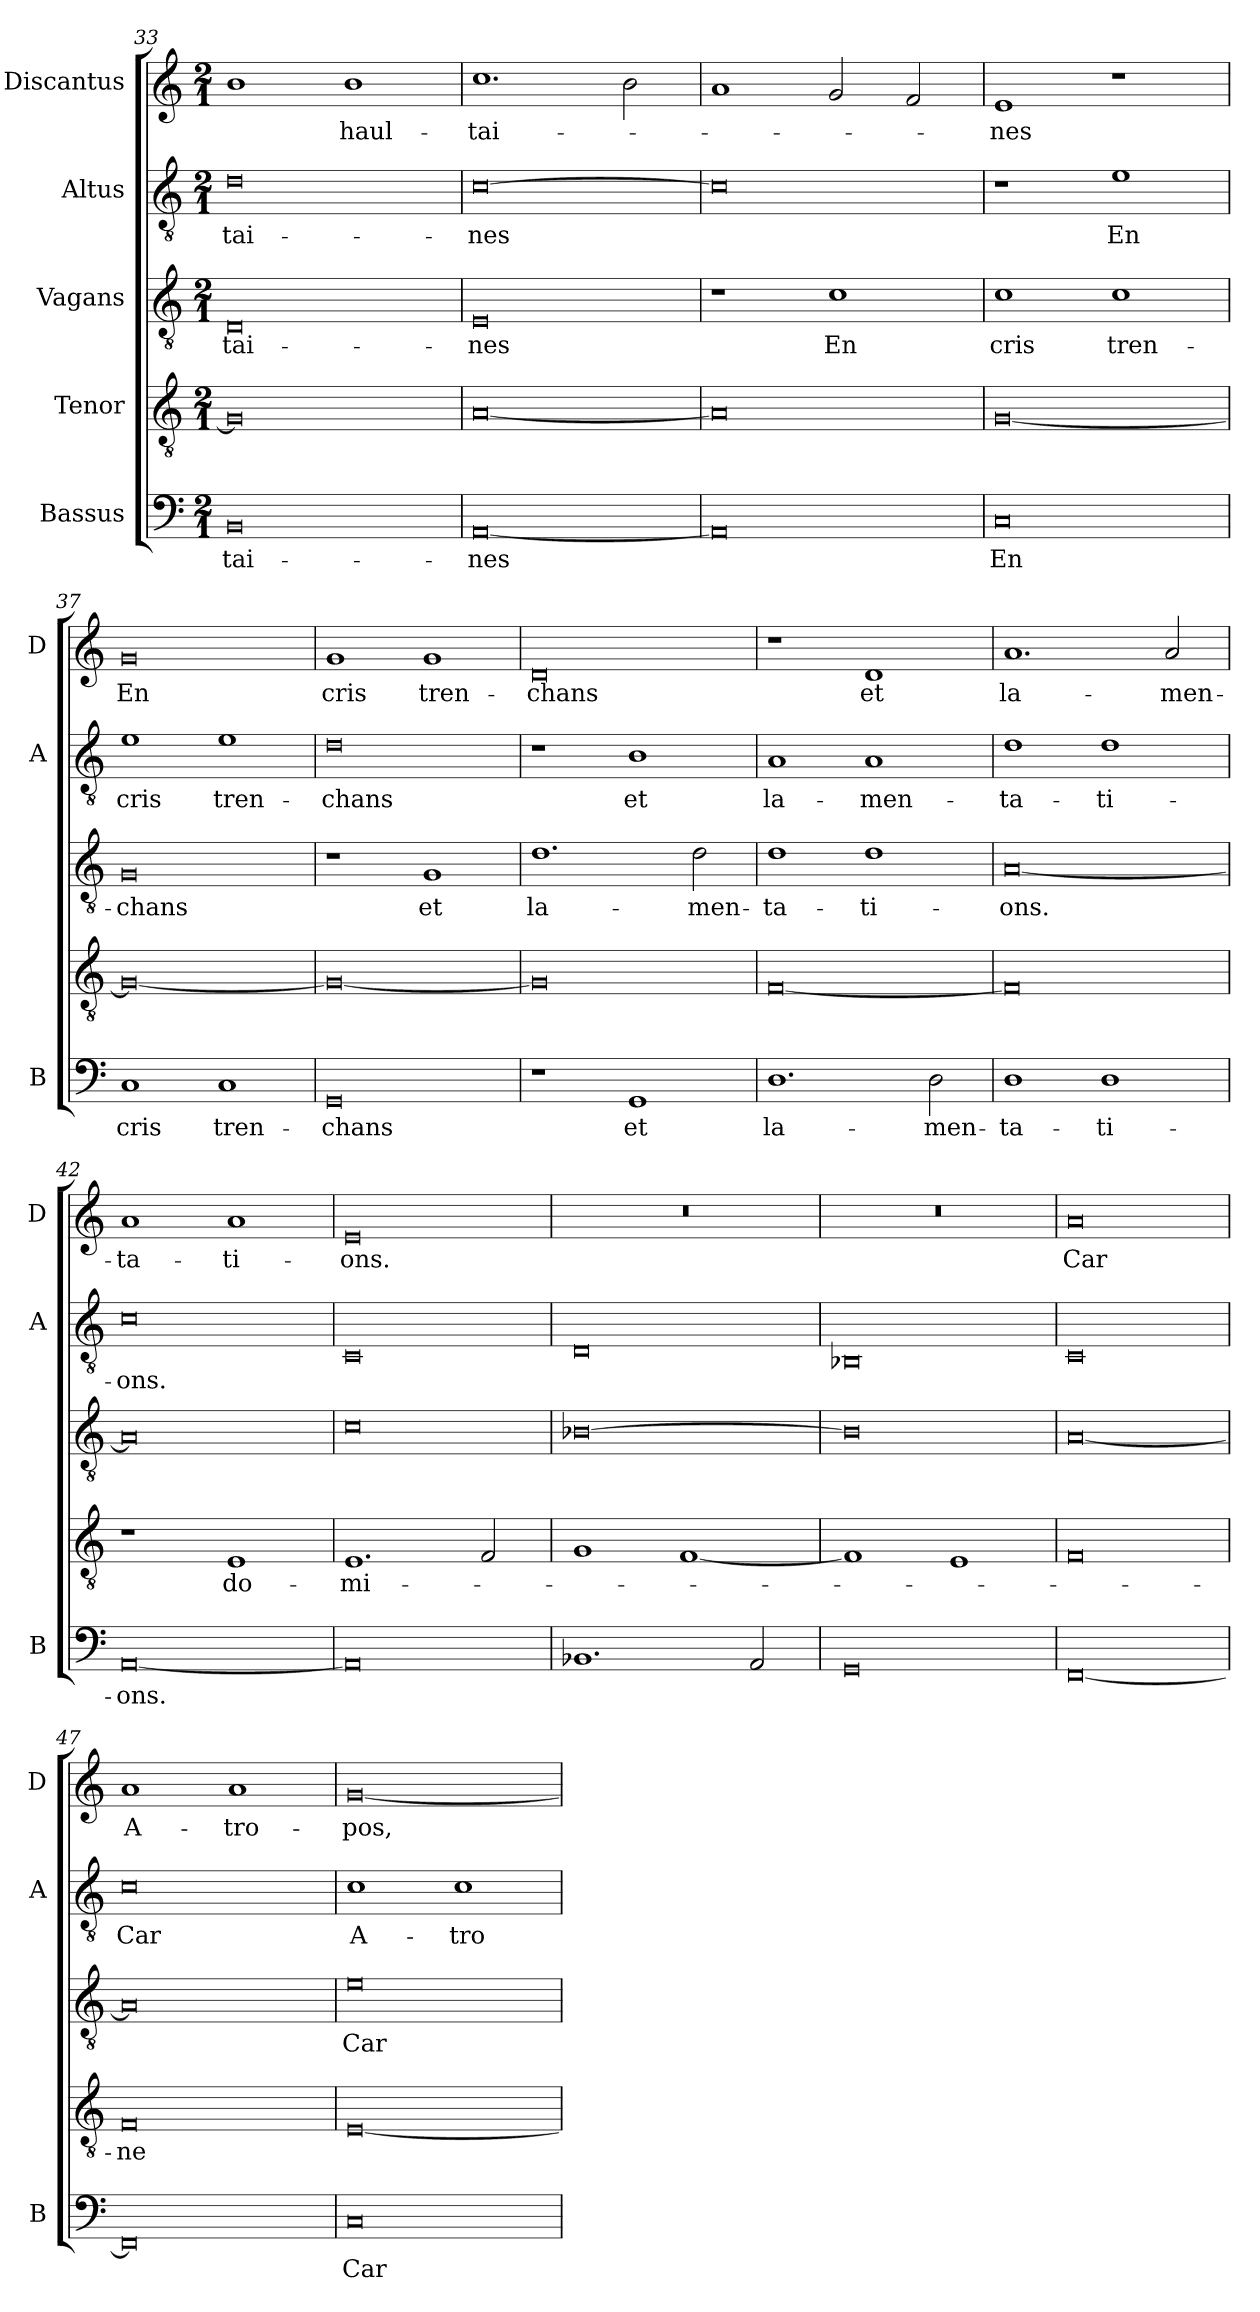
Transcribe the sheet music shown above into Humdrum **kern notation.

**kern	**text	**kern	**text	**kern	**text	**kern	**text	**kern	**text
*part5	*part5	*part4	*part4	*part3	*part3	*part2	*part2	*part1	*part1
*staff5	*staff5	*staff4	*staff4	*staff3	*staff3	*staff2	*staff2	*staff1	*staff1
*I"Bassus	*	*I"Tenor	*	*I"Vagans	*	*I"Altus	*	*I"Discantus	*
*I'B	*	*	*	*	*	*I'A	*	*I'D	*
*clefF4	*	*clefGv2	*	*clefGv2	*	*clefGv2	*	*clefG2	*
*k[]	*	*k[]	*	*k[]	*	*k[]	*	*k[]	*
*M2/1	*	*M2/1	*	*M2/1	*	*M2/1	*	*M2/1	*
=33	=33	=33	=33	=33	=33	=33	=33	=33	=33
0BB	-tai-	0G]	.	0D	-tai-	0d	-tai-	1b	.
.	.	.	.	.	.	.	.	1b	haul-
=34	=34	=34	=34	=34	=34	=34	=34	=34	=34
[0AA	-nes	[0A	.	0E	-nes	[0c	-nes	1.cc	-tai-
.	.	.	.	.	.	.	.	2b\	.
=35	=35	=35	=35	=35	=35	=35	=35	=35	=35
0AA]	.	0A]	.	1r	.	0c]	.	1a	.
.	.	.	.	1c	En	.	.	2g/	.
.	.	.	.	.	.	.	.	2f/	.
=36	=36	=36	=36	=36	=36	=36	=36	=36	=36
0C	En	[0G	.	1c	cris	1r	.	1e	-nes
.	.	.	.	1c	tren-	1e	En	1r	.
=37	=37	=37	=37	=37	=37	=37	=37	=37	=37
1C	cris	0G_	.	0G	-chans	1e	cris	0g	En
1C	tren-	.	.	.	.	1e	tren-	.	.
=38	=38	=38	=38	=38	=38	=38	=38	=38	=38
0GG	-chans	0G_	.	1r	.	0d	-chans	1g	cris
.	.	.	.	1G	et	.	.	1g	tren-
=39	=39	=39	=39	=39	=39	=39	=39	=39	=39
1r	.	0G]	.	1.d	la-	1r	.	0d	-chans
1GG	et	.	.	.	.	1B	et	.	.
.	.	.	.	2d\	-men-	.	.	.	.
=40	=40	=40	=40	=40	=40	=40	=40	=40	=40
1.D	la-	[0F	.	1d	-ta-	1A	la-	1r	.
.	.	.	.	1d	-ti-	1A	-men-	1d	et
2D\	-men-	.	.	.	.	.	.	.	.
=41	=41	=41	=41	=41	=41	=41	=41	=41	=41
1D	-ta-	0F]	.	[0A	-ons.	1d	-ta-	1.a	la-
1D	-ti-	.	.	.	.	1d	-ti-	.	.
.	.	.	.	.	.	.	.	2a/	-men-
=42	=42	=42	=42	=42	=42	=42	=42	=42	=42
[0AA	-ons.	1r	.	0A]	.	0c	-ons.	1a	-ta-
.	.	1E	do-	.	.	.	.	1a	-ti-
=43	=43	=43	=43	=43	=43	=43	=43	=43	=43
0AA]	.	1.E	-mi-	0c	.	0C	.	0e	-ons.
.	.	2F	.	.	.	.	.	.	.
=44	=44	=44	=44	=44	=44	=44	=44	=44	=44
1.BB-X	.	1G	.	[0B-X	.	0D	.	0r	.
.	.	[1F	.	.	.	.	.	.	.
2AA/	.	.	.	.	.	.	.	.	.
=45	=45	=45	=45	=45	=45	=45	=45	=45	=45
0GG	.	1F]	.	0B-]	.	0BB-X	.	0r	.
.	.	1E	.	.	.	.	.	.	.
=46	=46	=46	=46	=46	=46	=46	=46	=46	=46
[0FF	.	0F	.	[0A	.	0C	.	0a	Car
=47	=47	=47	=47	=47	=47	=47	=47	=47	=47
0FF]	.	0F	-ne	0A]	.	0c	Car	1a	A-
.	.	.	.	.	.	.	.	1a	-tro-
=48	=48	=48	=48	=48	=48	=48	=48	=48	=48
0C	Car	[0E	.	0e	Car	1c	A-	[0g	-pos,
.	.	.	.	.	.	1c	-tro-	.	.
=	=	=	=	=	=	=	=	=	=
*-	*-	*-	*-	*-	*-	*-	*-	*-	*-
